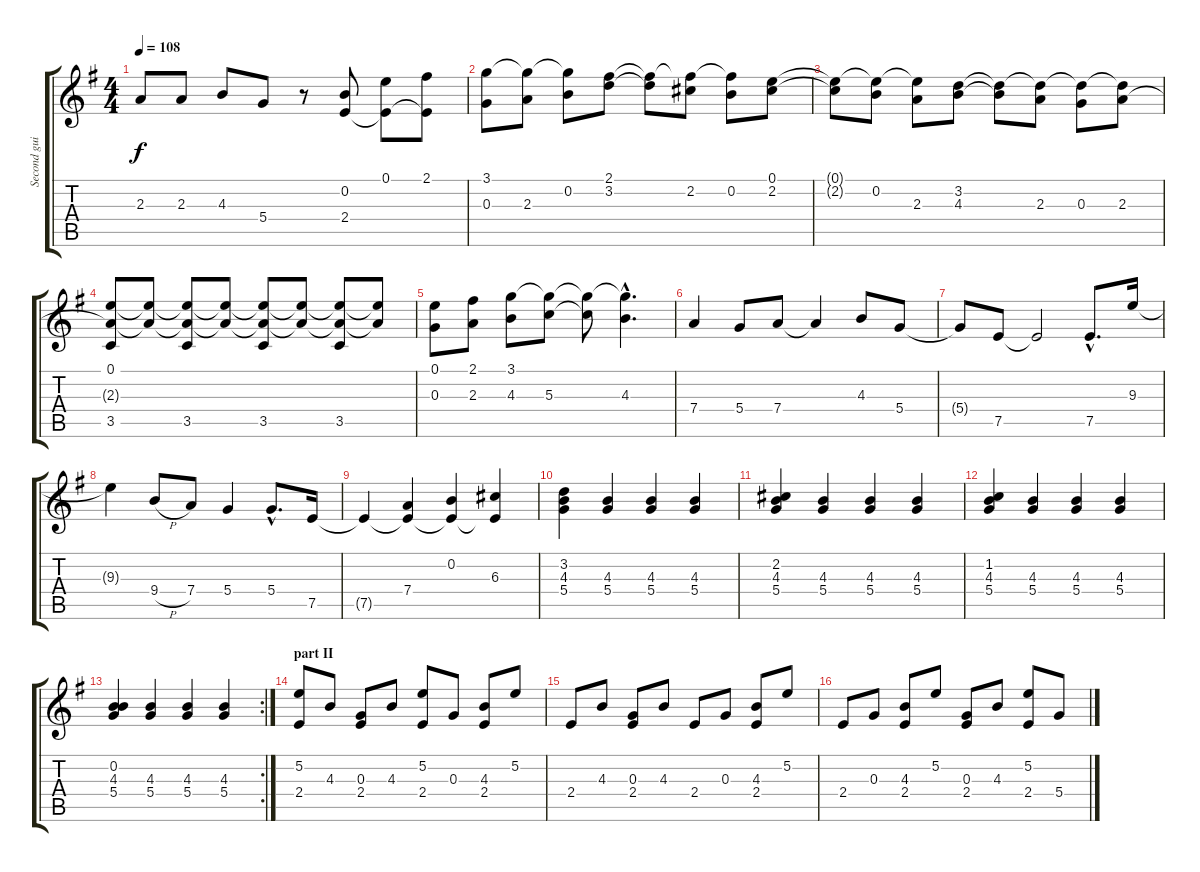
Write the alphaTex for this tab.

\track ("Second guitar" "Second gui") {instrument acousticguitarnylon}
\staff {score tabs}
\tuning (E4 B3 G3 D3 A2 E2) {hide}
\ts (4 4)
\tempo 108
\clef g2
\ks g
2.3.8{dy f} 2.3.8 4.3.8 5.4.8 r.8 (0.2 2.4).8 (0.1 2.4{t}).8 (2.1 2.4{t}).8 |
(3.1 0.3).8 (3.1{t} 2.3).8 (3.1{t} 0.2).8 (2.1 3.2).8 (2.1{t} 3.2{t}).8 (2.1{t} 2.2).8 (2.1{t} 0.2).8 (0.1 2.2).8 |
(0.1{t} 2.2{t}).8 (0.1{t} 0.2).8 (0.1{t} 2.3).8 (3.2 4.3).8 (3.2{t} 4.3{t}).8 (3.2{t} 2.3).8 (3.2{t} 0.3).8 (3.2{t} 2.3).8 |
(0.1 2.3{t} 3.5).8 (0.1{t} 2.3{t}).8 (0.1{t} 2.3{t} 3.5).8 (0.1{t} 2.3{t}).8 (0.1{t} 2.3{t} 3.5).8 (0.1{t} 2.3{t}).8 (0.1{t} 2.3{t} 3.5).8 (0.1{t} 2.3{t}).8 |
(0.1 0.3).8 (2.1 2.3).8 (3.1 4.3).8 (3.1{t} 5.3).8 (3.1{t} 5.3{t}).8 (3.1{hac t} 4.3{hac}).4{d} |
7.4.4 5.4.8 7.4.8 7.4{t}.4 4.3.8 5.4.8 |
5.4{t}.8 7.5.8 7.5{t}.2 7.5{hac}.8{d} 9.3.16 |
9.3{t}.4 9.4{h}.8 7.4.8 5.4.4 5.4{hac}.8{d} 7.5.16 |
7.5{t}.4 (7.4 7.5{t}).4 (0.2 7.5{t}).4 (6.3 7.5{t}).4 |
(3.2 4.3 5.4).4 (4.3 5.4).4 (4.3 5.4).4 (4.3 5.4).4 |
(2.2 4.3 5.4).4 (4.3 5.4).4 (4.3 5.4).4 (4.3 5.4).4 |
(1.2 4.3 5.4).4 (4.3 5.4).4 (4.3 5.4).4 (4.3 5.4).4 |
\rc 2
(0.2 4.3 5.4).4 (4.3 5.4).4 (4.3 5.4).4 (4.3 5.4).4 |
\section ("" "part II")
(5.2 2.4).8 4.3.8 (0.3 2.4).8 4.3.8 (5.2 2.4).8 0.3.8 (4.3 2.4).8 5.2.8 |
2.4.8 4.3.8 (0.3 2.4).8 4.3.8 2.4.8 0.3.8 (4.3 2.4).8 5.2.8 |
2.4.8 0.3.8 (4.3 2.4).8 5.2.8 (0.3 2.4).8 4.3.8 (5.2 2.4).8 5.4.8
